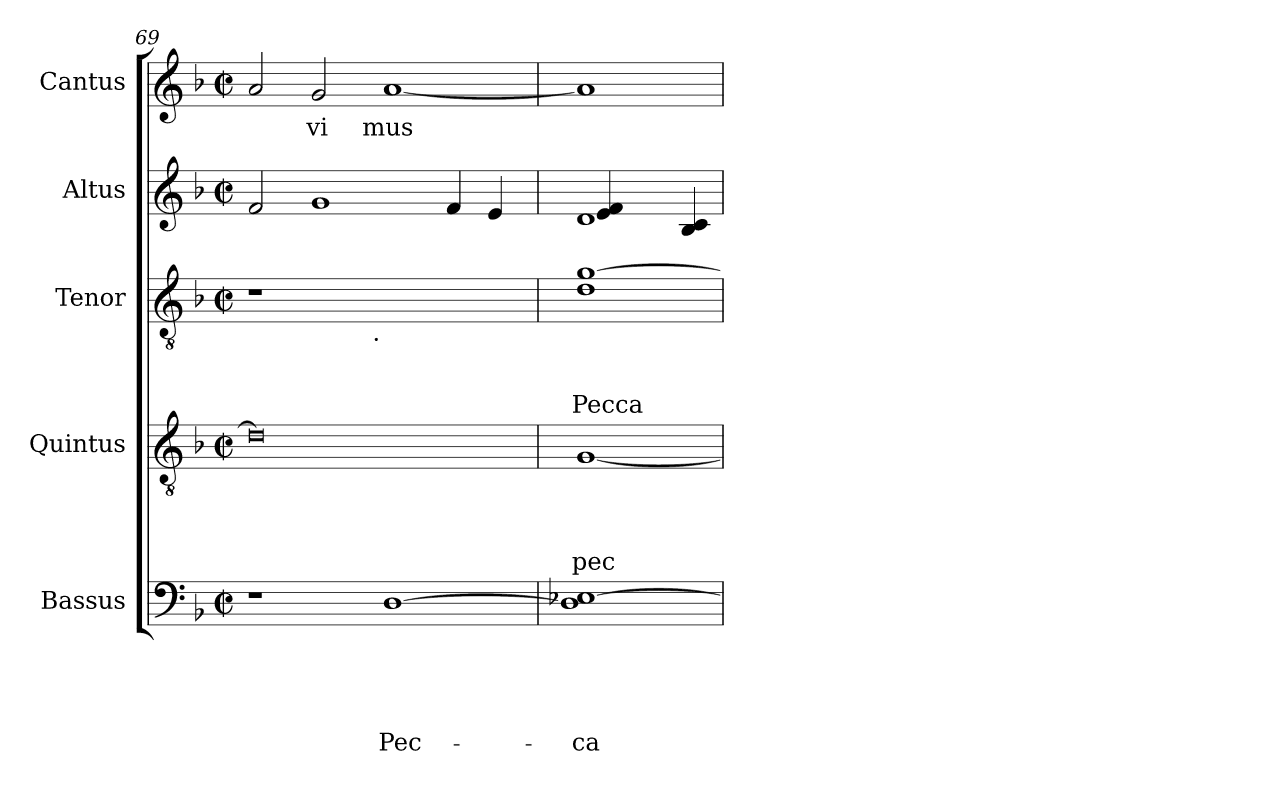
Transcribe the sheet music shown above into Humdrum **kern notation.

**kern	**text	**text	**text	**text	**text	**kern	**text	**text	**text	**text	**kern	**text	**text	**text	**kern	**kern	**text
*part5	*part5	*part5	*part5	*part5	*part5	*part4	*part4	*part4	*part4	*part4	*part3	*part3	*part3	*part3	*part2	*part1	*part1
*staff5	*staff5	*staff5	*staff5	*staff5	*staff5	*staff4	*staff4	*staff4	*staff4	*staff4	*staff3	*staff3	*staff3	*staff3	*staff2	*staff1	*staff1
*I"Bassus	*	*	*	*	*	*I"Quintus	*	*	*	*	*I"Tenor	*	*	*	*I"Altus	*I"Cantus	*
*clefF4	*	*	*	*	*	*clefGv2	*	*	*	*	*clefGv2	*	*	*	*clefG2	*clefG2	*
*k[b-]	*	*	*	*	*	*k[b-]	*	*	*	*	*k[b-]	*	*	*	*k[b-]	*k[b-]	*
*F:	*	*	*	*	*	*F:	*	*	*	*	*F:	*	*	*	*F:	*F:	*
*M2/2	*	*	*	*	*	*M2/2	*	*	*	*	*M2/2	*	*	*	*M2/2	*M2/2	*
*met(c|)	*	*	*	*	*	*met(c|)	*	*	*	*	*met(c|)	*	*	*	*met(c|)	*met(c|)	*
=69	=69	=69	=69	=69	=69	=69	=69	=69	=69	=69	=69	=69	=69	=69	=69	=69	=69
*	*	*	*	*	*	*	*	*	*	*	*^	*	*	*	*	*	*
1r	.	.	.	.	.	0d]	.	.	.	.	1r	2ryy	.	.	.	2f/	2a/	.
!	!	!	!	!	!	!	!	!	!	!	!	!	!	!	!	!	!	!LO:LY:b
.	.	.	.	.	.	.	.	.	.	.	.	4...ryy	.	.	.	1g	2g/	vi
!	!	!	!	!	!	!	!	!	!	!	!	!LO:TX:b:t=.	!	!	!	!	!	!
.	.	.	.	.	.	.	.	.	.	.	.	1ryy	.	.	.	.	.	.
!	!	!	!	!	!LO:LY:b	!	!	!	!	!	!	!	!	!	!	!	!	!LO:LY:b
[>1D	.	.	.	.	Pec-	.	.	.	.	.	1ryy	.	.	.	.	.	[<1a	mus
.	.	.	.	.	.	.	.	.	.	.	.	.	.	.	.	4f/	.	.
.	.	.	.	.	.	.	.	.	.	.	.	.	.	.	.	4e/	.	.
.	.	.	.	.	.	.	.	.	.	.	.	32ryy	.	.	.	.	.	.
=70	=70	=70	=70	=70	=70	=70	=70	=70	=70	=70	=70	=70	=70	=70	=70	=70	=70	=70
!	!	!	!	!	!LO:LY:b	!	!	!	!	!LO:LY:b	!	!	!	!	!LO:LY:b	!	!	!
*	*	*	*	*	*	*	*	*	*	*	*v	*v	*	*	*	*^	*	*
1D] [>1E-X	.	.	.	.	-ca-	[<1G	.	.	.	pec-	1d [>1g	.	.	Pecca	1d	4e/ 4f/	1a]	.
.	.	.	.	.	.	.	.	.	.	.	.	.	.	.	.	2ryy	.	.
.	.	.	.	.	.	.	.	.	.	.	.	.	.	.	.	4B-/ 4c/	.	.
*	*	*	*	*	*	*	*	*	*	*	*	*	*	*	*v	*v	*	*
=	=	=	=	=	=	=	=	=	=	=	=	=	=	=	=	=	=
*-	*-	*-	*-	*-	*-	*-	*-	*-	*-	*-	*-	*-	*-	*-	*-	*-	*-
